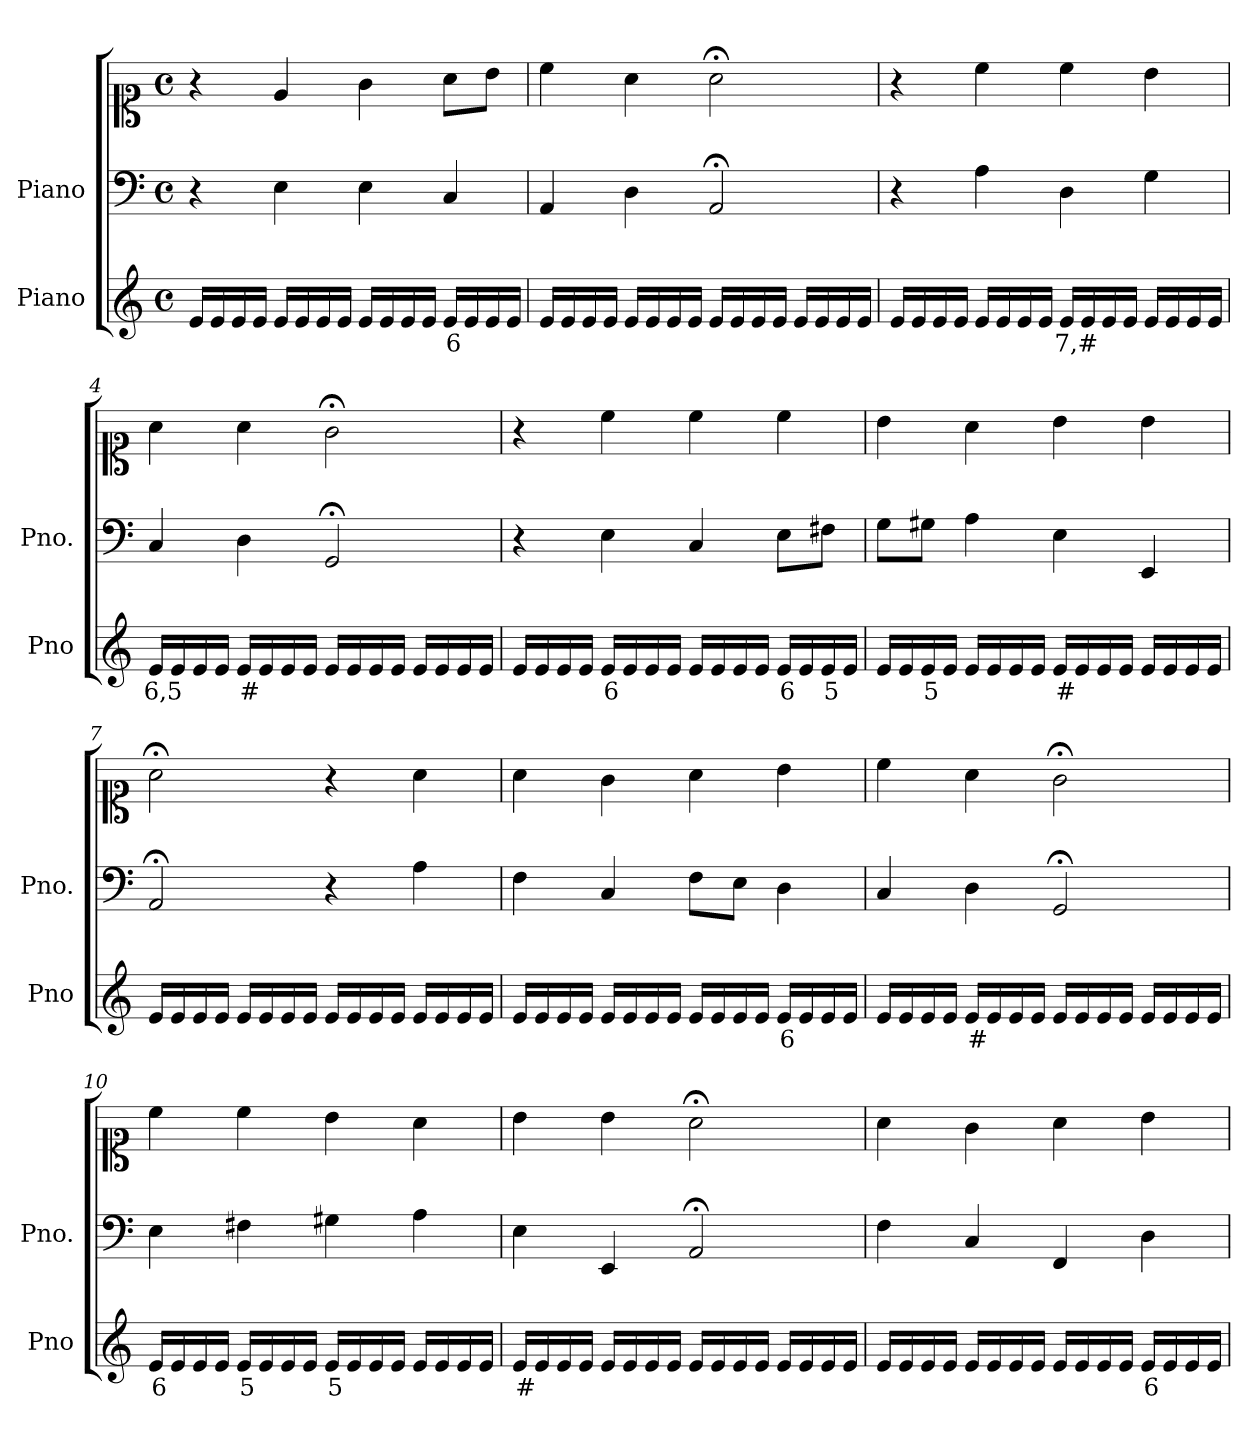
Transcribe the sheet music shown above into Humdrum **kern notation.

**kern	**text	**kern	**kern
*part2	*part2	*part1	*part1
*staff3	*staff3	*staff2	*staff1
*I"Piano	*	*I"Piano	*
*I'Pno	*	*I'Pno.	*
*clefG2	*	*clefF4	*clefC1
*k[]	*	*k[]	*k[]
*M4/4	*	*M4/4	*M4/4
*met(c)	*	*met(c)	*met(c)
=1	=1	=1	=1
16e/LL	.	4r	4r
16e/	.	.	.
16e/	.	.	.
16e/JJ	.	.	.
16e/LL	.	4E\	4e/
16e/	.	.	.
16e/	.	.	.
16e/JJ	.	.	.
16e/LL	.	4E\	4g\
16e/	.	.	.
16e/	.	.	.
16e/JJ	.	.	.
!	!LO:LY:b	!	!
16e/LL	6	4C/	8a\L
16e/	.	.	.
16e/	.	.	8b\J
16e/JJ	.	.	.
=2	=2	=2	=2
16e/LL	.	4AA/	4cc\
16e/	.	.	.
16e/	.	.	.
16e/JJ	.	.	.
16e/LL	.	4D\	4a\
16e/	.	.	.
16e/	.	.	.
16e/JJ	.	.	.
16e/LL	.	2AA;</	2a;<\
16e/	.	.	.
16e/	.	.	.
16e/JJ	.	.	.
16e/LL	.	.	.
16e/	.	.	.
16e/	.	.	.
16e/JJ	.	.	.
=3	=3	=3	=3
16e/LL	.	4r	4r
16e/	.	.	.
16e/	.	.	.
16e/JJ	.	.	.
16e/LL	.	4A\	4cc\
16e/	.	.	.
16e/	.	.	.
16e/JJ	.	.	.
!	!LO:LY:b	!	!
16e/LL	7,#	4D\	4cc\
16e/	.	.	.
16e/	.	.	.
16e/JJ	.	.	.
16e/LL	.	4G\	4b\
16e/	.	.	.
16e/	.	.	.
16e/JJ	.	.	.
=4	=4	=4	=4
!	!LO:LY:b	!	!
16e/LL	6,5	4C/	4a\
16e/	.	.	.
16e/	.	.	.
16e/JJ	.	.	.
!	!LO:LY:b	!	!
16e/LL	#	4D\	4a\
16e/	.	.	.
16e/	.	.	.
16e/JJ	.	.	.
16e/LL	.	2GG;</	2g;<\
16e/	.	.	.
16e/	.	.	.
16e/JJ	.	.	.
16e/LL	.	.	.
16e/	.	.	.
16e/	.	.	.
16e/JJ	.	.	.
=5	=5	=5	=5
16e/LL	.	4r	4r
16e/	.	.	.
16e/	.	.	.
16e/JJ	.	.	.
!	!LO:LY:b	!	!
16e/LL	6	4E\	4cc\
16e/	.	.	.
16e/	.	.	.
16e/JJ	.	.	.
16e/LL	.	4C/	4cc\
16e/	.	.	.
16e/	.	.	.
16e/JJ	.	.	.
!	!LO:LY:b	!	!
16e/LL	6	8E\L	4cc\
16e/	.	.	.
!	!LO:LY:b	!	!
16e/	5	8F#X\J	.
16e/JJ	.	.	.
=6	=6	=6	=6
16e/LL	.	8G\L	4b\
16e/	.	.	.
!	!LO:LY:b	!	!
16e/	5	8G#X\J	.
16e/JJ	.	.	.
16e/LL	.	4A\	4a\
16e/	.	.	.
16e/	.	.	.
16e/JJ	.	.	.
!	!LO:LY:b	!	!
16e/LL	#	4E\	4b\
16e/	.	.	.
16e/	.	.	.
16e/JJ	.	.	.
16e/LL	.	4EE/	4b\
16e/	.	.	.
16e/	.	.	.
16e/JJ	.	.	.
=7	=7	=7	=7
16e/LL	.	2AA;</	2a;<\
16e/	.	.	.
16e/	.	.	.
16e/JJ	.	.	.
16e/LL	.	.	.
16e/	.	.	.
16e/	.	.	.
16e/JJ	.	.	.
16e/LL	.	4r	4r
16e/	.	.	.
16e/	.	.	.
16e/JJ	.	.	.
16e/LL	.	4A\	4a\
16e/	.	.	.
16e/	.	.	.
16e/JJ	.	.	.
=8	=8	=8	=8
16e/LL	.	4F\	4a\
16e/	.	.	.
16e/	.	.	.
16e/JJ	.	.	.
16e/LL	.	4C/	4g\
16e/	.	.	.
16e/	.	.	.
16e/JJ	.	.	.
16e/LL	.	8F\L	4a\
16e/	.	.	.
!	!LO:LY:b	!	!
16e/	_	8E\J	.
16e/JJ	.	.	.
!	!LO:LY:b	!	!
16e/LL	6	4D\	4b\
16e/	.	.	.
16e/	.	.	.
16e/JJ	.	.	.
=9	=9	=9	=9
16e/LL	.	4C/	4cc\
16e/	.	.	.
16e/	.	.	.
16e/JJ	.	.	.
!	!LO:LY:b	!	!
16e/LL	#	4D\	4a\
16e/	.	.	.
16e/	.	.	.
16e/JJ	.	.	.
16e/LL	.	2GG;</	2g;<\
16e/	.	.	.
16e/	.	.	.
16e/JJ	.	.	.
16e/LL	.	.	.
16e/	.	.	.
16e/	.	.	.
16e/JJ	.	.	.
=10	=10	=10	=10
!	!LO:LY:b	!	!
16e/LL	6	4E\	4cc\
16e/	.	.	.
16e/	.	.	.
16e/JJ	.	.	.
!	!LO:LY:b	!	!
16e/LL	5	4F#X\	4cc\
16e/	.	.	.
16e/	.	.	.
16e/JJ	.	.	.
!	!LO:LY:b	!	!
16e/LL	5	4G#X\	4b\
16e/	.	.	.
16e/	.	.	.
16e/JJ	.	.	.
16e/LL	.	4A\	4a\
16e/	.	.	.
16e/	.	.	.
16e/JJ	.	.	.
=11	=11	=11	=11
!	!LO:LY:b	!	!
16e/LL	#	4E\	4b\
16e/	.	.	.
16e/	.	.	.
16e/JJ	.	.	.
16e/LL	.	4EE/	4b\
16e/	.	.	.
16e/	.	.	.
16e/JJ	.	.	.
16e/LL	.	2AA;</	2a;<\
16e/	.	.	.
16e/	.	.	.
16e/JJ	.	.	.
16e/LL	.	.	.
16e/	.	.	.
16e/	.	.	.
16e/JJ	.	.	.
=12	=12	=12	=12
16e/LL	.	4F\	4a\
16e/	.	.	.
16e/	.	.	.
16e/JJ	.	.	.
16e/LL	.	4C/	4g\
16e/	.	.	.
16e/	.	.	.
16e/JJ	.	.	.
16e/LL	.	4FF/	4a\
16e/	.	.	.
16e/	.	.	.
16e/JJ	.	.	.
!	!LO:LY:b	!	!
16e/LL	6	4D\	4b\
16e/	.	.	.
16e/	.	.	.
16e/JJ	.	.	.
=	=	=	=
*-	*-	*-	*-
